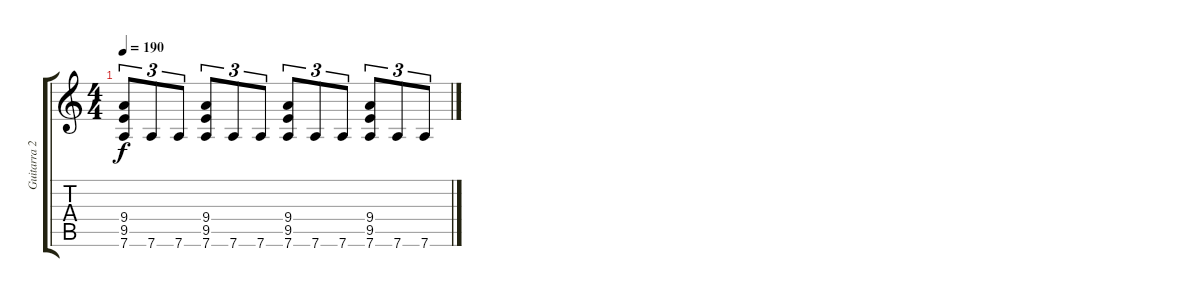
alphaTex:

\track ("Guitarra 2" "Guitarra 2") {instrument distortionguitar}
\staff {score tabs}
\tuning (D4 A3 F3 C3 G2 D2) {hide}
\ts (4 4)
\tempo 190
\clef g2
\ks c
(9.4 9.5 7.6).8{tu (3 2) dy f} 7.6.8{tu (3 2)} 7.6.8{tu (3 2)} (9.4 9.5 7.6).8{tu (3 2)} 7.6.8{tu (3 2)} 7.6.8{tu (3 2)} (9.4 9.5 7.6).8{tu (3 2)} 7.6.8{tu (3 2)} 7.6.8{tu (3 2)} (9.4 9.5 7.6).8{tu (3 2)} 7.6.8{tu (3 2)} 7.6.8{tu (3 2)}
